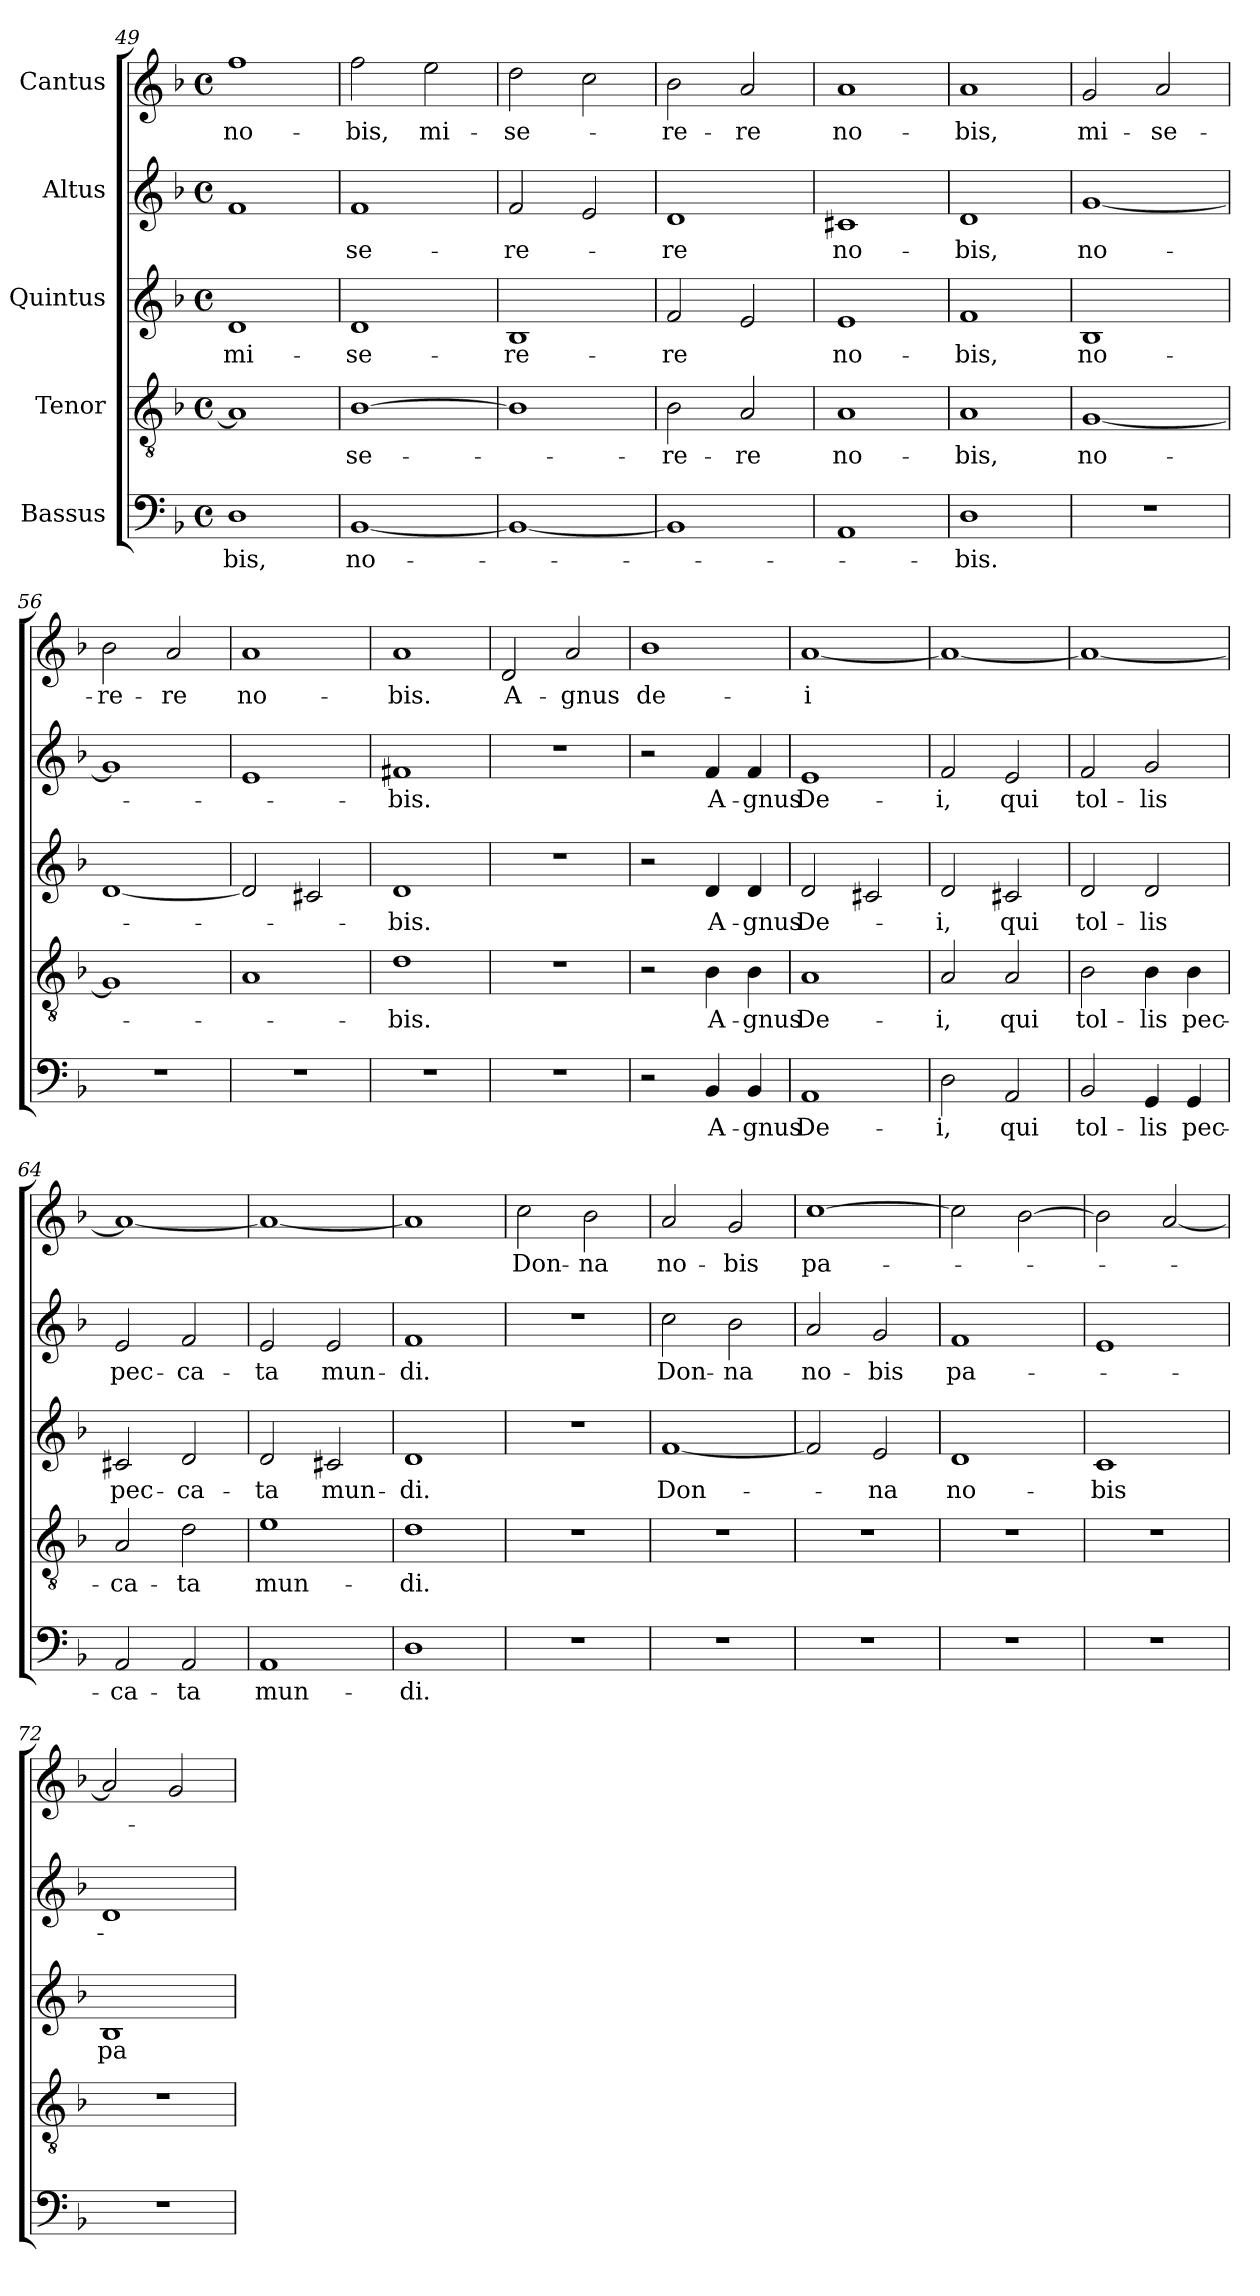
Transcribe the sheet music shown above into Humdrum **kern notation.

**kern	**text	**kern	**text	**kern	**text	**kern	**text	**kern	**text
*part5	*part5	*part4	*part4	*part3	*part3	*part2	*part2	*part1	*part1
*staff5	*staff5	*staff4	*staff4	*staff3	*staff3	*staff2	*staff2	*staff1	*staff1
*I"Bassus	*	*I"Tenor	*	*I"Quintus	*	*I"Altus	*	*I"Cantus	*
*clefF4	*	*clefGv2	*	*clefG2	*	*clefG2	*	*clefG2	*
*k[b-]	*	*k[b-]	*	*k[b-]	*	*k[b-]	*	*k[b-]	*
*F:	*	*F:	*	*F:	*	*F:	*	*F:	*
*M4/4	*	*M4/4	*	*M4/4	*	*M4/4	*	*M4/4	*
*met(c)	*	*met(c)	*	*met(c)	*	*met(c)	*	*met(c)	*
=49	=49	=49	=49	=49	=49	=49	=49	=49	=49
!	!LO:LY:b	!	!	!	!LO:LY:b	!	!	!	!LO:LY:b
1D	-bis,	1A]	.	1d	mi-	1f	.	1ff	no-
=50	=50	=50	=50	=50	=50	=50	=50	=50	=50
!	!LO:LY:b	!	!LO:LY:b	!	!LO:LY:b	!	!LO:LY:b	!	!LO:LY:b
[<1BB-	no-	[>1B-	-se-	1d	-se-	1f	-se-	2ff\	-bis,
!	!	!	!	!	!	!	!	!	!LO:LY:b
.	.	.	.	.	.	.	.	2ee\	mi-
=51	=51	=51	=51	=51	=51	=51	=51	=51	=51
!	!	!	!	!	!LO:LY:b	!	!LO:LY:b	!	!LO:LY:b
1BB-_	.	1B-]	.	1B-	-re-	2f/	-re-	2dd\	-se-
.	.	.	.	.	.	2e/	.	2cc\	.
=52	=52	=52	=52	=52	=52	=52	=52	=52	=52
!	!	!	!LO:LY:b	!	!LO:LY:b	!	!LO:LY:b	!	!LO:LY:b
1BB-]	.	2B-\	-re-	2f/	-re	1d	-re	2b-\	-re-
!	!	!	!LO:LY:b	!	!	!	!	!	!LO:LY:b
.	.	2A/	-re	2e/	.	.	.	2a/	-re
=53	=53	=53	=53	=53	=53	=53	=53	=53	=53
!	!	!	!LO:LY:b	!	!LO:LY:b	!	!LO:LY:b	!	!LO:LY:b
1AA	.	1A	no-	1e	no-	1c#X	no-	1a	no-
=54	=54	=54	=54	=54	=54	=54	=54	=54	=54
!	!LO:LY:b	!	!LO:LY:b	!	!LO:LY:b	!	!LO:LY:b	!	!LO:LY:b
1D	-bis.	1A	-bis,	1f	-bis,	1d	-bis,	1a	-bis,
!!LO:PB:g=z
=55	=55	=55	=55	=55	=55	=55	=55	=55	=55
!	!	!	!LO:LY:b	!	!LO:LY:b	!	!LO:LY:b	!	!LO:LY:b
1r	.	[<1G	no-	1B-	no-	[<1g	no-	2g/	mi-
!	!	!	!	!	!	!	!	!	!LO:LY:b
.	.	.	.	.	.	.	.	2a/	-se-
=56	=56	=56	=56	=56	=56	=56	=56	=56	=56
!	!	!	!	!	!	!	!	!	!LO:LY:b
1r	.	1G]	.	[<1d	.	1g]	.	2b-\	-re-
!	!	!	!	!	!	!	!	!	!LO:LY:b
.	.	.	.	.	.	.	.	2a/	-re
=57	=57	=57	=57	=57	=57	=57	=57	=57	=57
!	!	!	!	!	!	!	!	!	!LO:LY:b
1r	.	1A	.	2d/]	.	1e	.	1a	no-
.	.	.	.	2c#X/	.	.	.	.	.
=58	=58	=58	=58	=58	=58	=58	=58	=58	=58
!	!	!	!LO:LY:b	!	!LO:LY:b	!	!LO:LY:b	!	!LO:LY:b
1r	.	1d	-bis.	1d	-bis.	1f#X	-bis.	1a	-bis.
=59	=59	=59	=59	=59	=59	=59	=59	=59	=59
!	!	!	!	!	!	!	!	!	!LO:LY:b
1r	.	1r	.	1r	.	1r	.	2d/	A-
!	!	!	!	!	!	!	!	!	!LO:LY:b
.	.	.	.	.	.	.	.	2a/	-gnus
=60	=60	=60	=60	=60	=60	=60	=60	=60	=60
!	!	!	!	!	!	!	!	!	!LO:LY:b
2r	.	2r	.	2r	.	2r	.	1b-	de-
!	!LO:LY:b	!	!LO:LY:b	!	!LO:LY:b	!	!LO:LY:b	!	!
4BB-/	A-	4B-\	A-	4d/	A-	4f/	A-	.	.
!	!LO:LY:b	!	!LO:LY:b	!	!LO:LY:b	!	!LO:LY:b	!	!
4BB-/	-gnus	4B-\	-gnus	4d/	-gnus	4f/	-gnus	.	.
=61	=61	=61	=61	=61	=61	=61	=61	=61	=61
!	!LO:LY:b	!	!LO:LY:b	!	!LO:LY:b	!	!LO:LY:b	!	!LO:LY:b
1AA	De-	1A	De-	2d/	De-	1e	De-	[<1a	-i
.	.	.	.	2c#X/	.	.	.	.	.
!!LO:LB:g=z
=62	=62	=62	=62	=62	=62	=62	=62	=62	=62
!	!LO:LY:b	!	!LO:LY:b	!	!LO:LY:b	!	!LO:LY:b	!	!
2D\	-i,	2A/	-i,	2d/	-i,	2f/	-i,	1a_	.
!	!LO:LY:b	!	!LO:LY:b	!	!LO:LY:b	!	!LO:LY:b	!	!
2AA/	qui	2A/	qui	2c#X/	qui	2e/	qui	.	.
=63	=63	=63	=63	=63	=63	=63	=63	=63	=63
!	!LO:LY:b	!	!LO:LY:b	!	!LO:LY:b	!	!LO:LY:b	!	!
2BB-/	tol-	2B-\	tol-	2d/	tol-	2f/	tol-	1a_	.
!	!LO:LY:b	!	!LO:LY:b	!	!LO:LY:b	!	!LO:LY:b	!	!
4GG/	-lis	4B-\	-lis	2d/	-lis	2g/	-lis	.	.
!	!LO:LY:b	!	!LO:LY:b	!	!	!	!	!	!
4GG/	pec-	4B-\	pec-	.	.	.	.	.	.
=64	=64	=64	=64	=64	=64	=64	=64	=64	=64
!	!LO:LY:b	!	!LO:LY:b	!	!LO:LY:b	!	!LO:LY:b	!	!
2AA/	-ca-	2A/	-ca-	2c#X/	pec-	2e/	pec-	1a_	.
!	!LO:LY:b	!	!LO:LY:b	!	!LO:LY:b	!	!LO:LY:b	!	!
2AA/	-ta	2d\	-ta	2d/	-ca-	2f/	-ca-	.	.
=65	=65	=65	=65	=65	=65	=65	=65	=65	=65
!	!LO:LY:b	!	!LO:LY:b	!	!LO:LY:b	!	!LO:LY:b	!	!
1AA	mun-	1e	mun-	2d/	-ta	2e/	-ta	1a_	.
!	!	!	!	!	!LO:LY:b	!	!LO:LY:b	!	!
.	.	.	.	2c#X/	mun-	2e/	mun-	.	.
=66	=66	=66	=66	=66	=66	=66	=66	=66	=66
!	!LO:LY:b	!	!LO:LY:b	!	!LO:LY:b	!	!LO:LY:b	!	!
1D	-di.	1d	-di.	1d	-di.	1f	-di.	1a]	.
=67	=67	=67	=67	=67	=67	=67	=67	=67	=67
!	!	!	!	!	!	!	!	!	!LO:LY:b
1r	.	1r	.	1r	.	1r	.	2cc\	Don-
!	!	!	!	!	!	!	!	!	!LO:LY:b
.	.	.	.	.	.	.	.	2b-\	-na
=68	=68	=68	=68	=68	=68	=68	=68	=68	=68
!	!	!	!	!	!LO:LY:b	!	!LO:LY:b	!	!LO:LY:b
1r	.	1r	.	[>1f	Don-	2cc\	Don-	2a/	no-
!	!	!	!	!	!	!	!LO:LY:b	!	!LO:LY:b
.	.	.	.	.	.	2b-\	-na	2g/	-bis
!!LO:PB:g=z
=69	=69	=69	=69	=69	=69	=69	=69	=69	=69
!	!	!	!	!	!	!	!LO:LY:b	!	!LO:LY:b
1r	.	1r	.	2f/]	.	2a/	no-	[>1cc	pa-
!	!	!	!	!	!LO:LY:b	!	!LO:LY:b	!	!
.	.	.	.	2e/	-na	2g/	-bis	.	.
=70	=70	=70	=70	=70	=70	=70	=70	=70	=70
!	!	!	!	!	!LO:LY:b	!	!LO:LY:b	!	!
1r	.	1r	.	1d	no-	1f	pa-	2cc\]	.
.	.	.	.	.	.	.	.	[>2b-\	.
=71	=71	=71	=71	=71	=71	=71	=71	=71	=71
!	!	!	!	!	!LO:LY:b	!	!	!	!
1r	.	1r	.	1c	-bis	1e	.	2b-\]	.
.	.	.	.	.	.	.	.	[<2a/	.
=72	=72	=72	=72	=72	=72	=72	=72	=72	=72
!	!	!	!	!	!LO:LY:b	!	!	!	!
1r	.	1r	.	1B-	pa-	1d	.	2a/]	.
.	.	.	.	.	.	.	.	2g/	.
=	=	=	=	=	=	=	=	=	=
*-	*-	*-	*-	*-	*-	*-	*-	*-	*-
